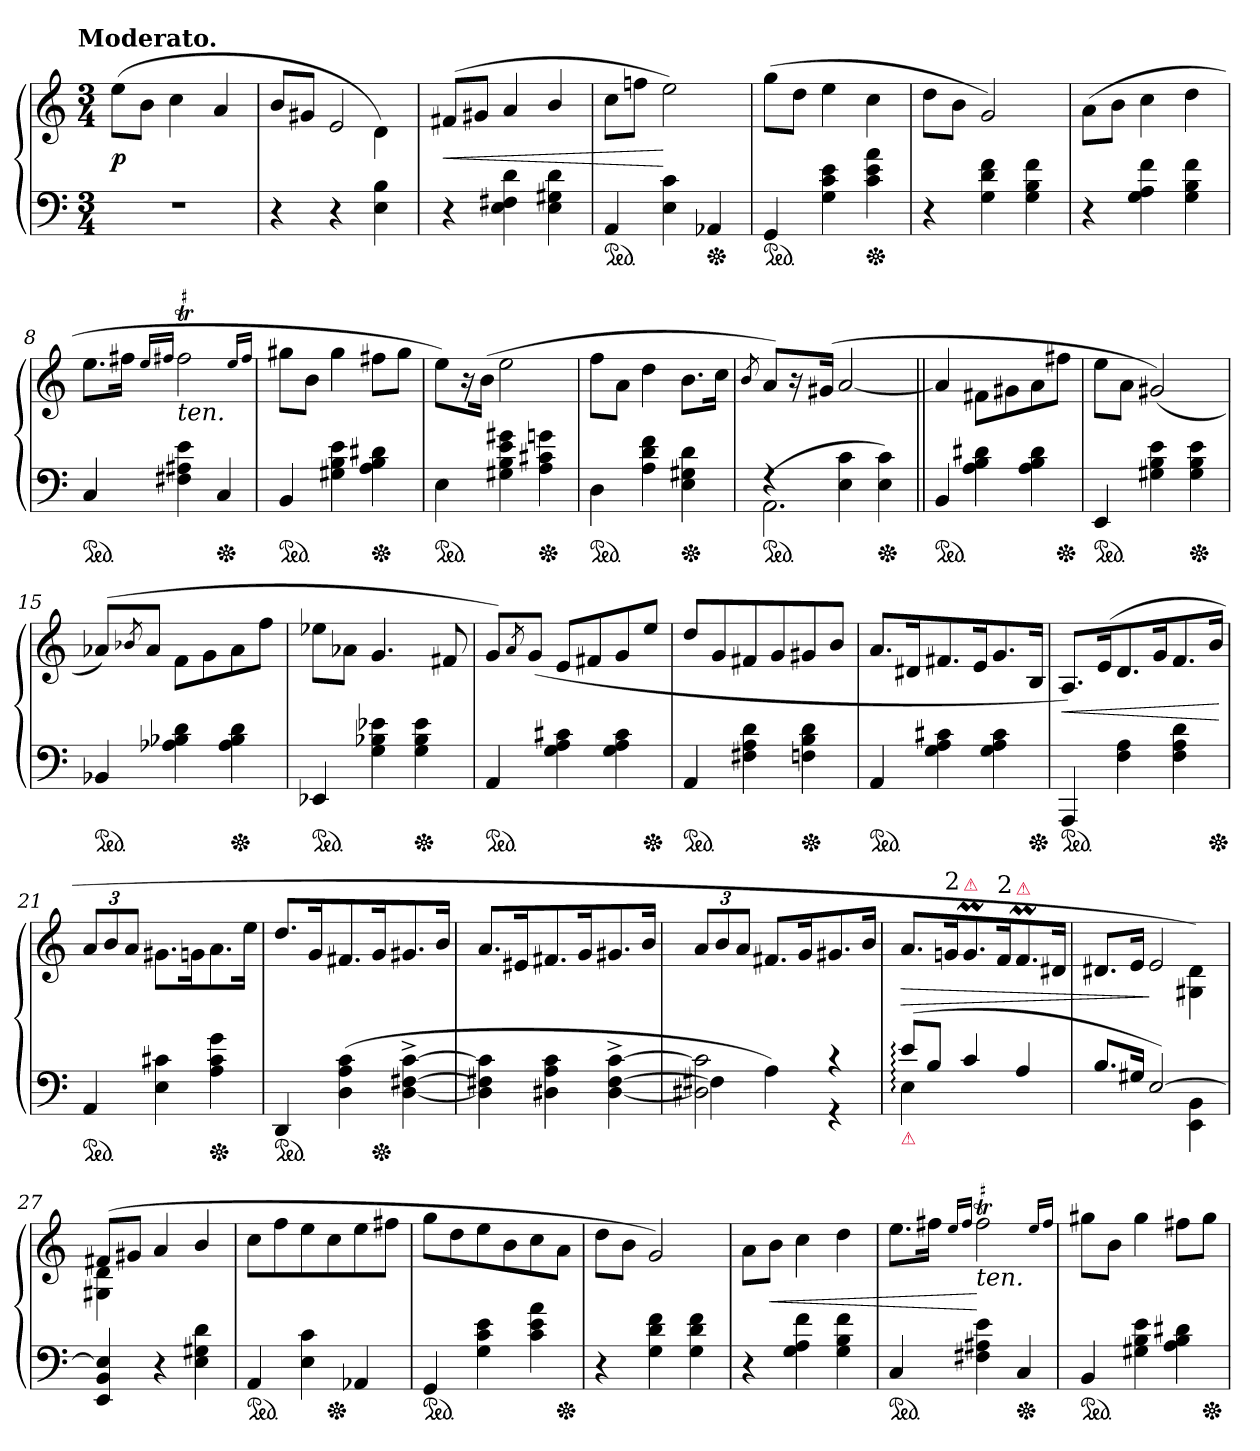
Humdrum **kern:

**kern	**kern	**dynam
*part1	*part1	*part1
*staff2	*staff1	*staff1/2
*clefF4	*clefG2	*
*k[]	*k[]	*
!!LO:TX:omd:t=Moderato.
*M3/4	*M3/4	*
=1	=1	=1
2.rF	(>8eeL	p
.	8bJ	.
.	4cc	.
.	4a	.
=2	=2	=2
*	*^	*
4r	8bL	2ryy	.
.	8g#XJ	.	.
4r	2e	.	.
4E 4B	.	4d)	.
*	*v	*v	*
=3	=3	=3
4r	(>8f#XL	<
.	8g#XJ	.
4E 4F#X 4d	4a	.
4E 4G#X 4d	4b/	.
=4	=4	=4
*ped	*	*
4AA	8ccL	.
.	8ffnJ	.
4E 4c	2ee)	[
*Xped	*	*
4AA-X	.	.
=5	=5	=5
*ped	*	*
4GG	(>8ggL	.
.	8ddJ	.
4G 4c 4e	4ee	.
*Xped	*	*
4c 4e 4a	4cc	.
=6	=6	=6
4r	8ddL	.
.	8bJ	.
4G 4d 4f	2g)	.
4G 4B 4f	.	.
=7	=7	=7
4r	(>8a\L	.
.	8bJ	.
4G 4A 4f	4cc	.
4G 4B 4f	4dd	.
=8	=8	=8
*ped	*	*
4C	8.eeL	.
.	16ff#XJk	.
.	16qqee/LL	.
.	16qqff#X/JJ	.
!	!LO:TX:b:i:t=ten.	!
!	!LO:TR:acc=#	!
4F#X 4A#X 4e	2ff#T	.
*Xped	*	*
4C	.	.
.	16qqee/LL	.
.	16qqff#/JJ	.
=9	=9	=9
*ped	*	*
4BB	8gg#XL	.
.	8bJ	.
4G#X 4B 4e	4gg#	.
*Xped	*	*
4A 4B 4d#X	8ff#XL	.
.	8gg#J	.
=10	=10	=10
*ped	*	*
4E	8eeL)	.
.	16r	.
.	(>16bJk	.
4G#X 4B 4e 4g#X	2ee	.
*Xped	*	*
4A 4c#X 4gn	.	.
=11	=11	=11
*ped	*	*
4D	8ffL	.
.	8aJ	.
4A 4d 4f	4dd	.
*Xped	*	*
4E 4G#X 4d	8.bL	.
.	16ccJk	.
=12	=12	=12
.	8qb/	.
*^	*	*
*ped	*	*	*
(>4r	2.AA	8a/L)	.
.	.	16r	.
.	.	(>16g#XJk	.
4E\ 4c\	.	[2a	.
*Xped	*	*	*
4E\ 4c\)	.	.	.
*v	*v	*	*
=13||	=13||	=13||
*ped	*	*
4BB	4a]	.
4A 4B 4d#X	8f#XL	.
.	8g#X	.
4A 4B 4d#	8a	.
*Xped	*	*
.	8ff#XJ	.
=14	=14	=14
*ped	*	*
4EE	8ee\L	.
.	8aJ	.
4G#X 4B 4e	(<2g#X)	.
*Xped	*	*
4G# 4B 4e	.	.
=15	=15	=15
*ped	*	*
4BB-X	(>8a-XL)	.
.	8qb-X/	.
.	8a-J	.
4A-X 4B-X 4d	8fL	.
.	8g	.
*Xped	*	*
4A- 4B- 4d	8a-	.
.	8ffJ	.
=16	=16	=16
*ped	*	*
4EE-X	8ee-X\L	.
.	8a-XJ	.
4G 4B-X 4e-X	4.g	.
*Xped	*	*
4G 4B- 4e-	.	.
.	8f#X	.
=17	=17	=17
*ped	*	*
4AA	8gL)	.
.	8qa/	.
.	(>8gJ	.
4G 4A 4c#X	8eL	.
.	8f#X	.
4G 4A 4c#	8g	.
*Xped	*	*
.	8eeJ	.
=18	=18	=18
*ped	*	*
4AA	8ddL	.
.	8g	.
4F#X 4A 4d	8f#X	.
.	8g	.
*Xped	*	*
4Fn 4B 4d	8g#X	.
.	8bJ	.
=19	=19	=19
*ped	*	*
4AA	8.aL	.
.	16d#XK	.
4G 4A 4c#X	8.f#X	.
.	16eK	.
4G 4A 4c#	8.g	.
*Xped	*	*
.	16BJk	.
=20	=20	=20
*ped	*	*
4AAA	8.AL)	<
.	(>16eK	.
4F 4A	8.d	.
.	16gK	.
4F 4A 4d	8.f	.
*Xped	*	*
.	16bJk	.
.	.	[
=21	=21	=21
*ped	*	*
4AA	12aL	.
.	12b	.
.	12aJ	.
4E 4c#X	8.g#XL	.
.	16gnK	.
*Xped	*	*
4A 4c# 4g	8.a	.
.	16eeJk	.
=22	=22	=22
*ped	*	*
4DD	8.ddL	.
.	16gK	.
(>4D 4A 4c	8.f#X	.
*Xped	*	*
.	16gK	.
[4D^< [4F#X^< [4c^<	8.g#X	.
.	16bJk	.
=23	=23	=23
4D] 4F#X] 4c]	8.aL	.
.	16e#XK	.
4D#X 4A 4c	8.f#X	.
.	16gK	.
[4D#^< [4F#^< [4c^<	8.g#X	.
.	16bJk	.
=24	=24	=24
*^	*	*
2D#X]\ 2c]\	4F#X]	12aL	.
.	.	12b	.
.	.	12aJ	.
.	4A)	8.f#XL	.
.	.	16gK	.
4r	4r	8.g#X	.
.	.	16bJk	.
=25	=25	=25	=25
!LO:TX:b:i:color=crimson:t=⚠	!	!	!
!	!	!	!LO:HP:b
(>8e:L	4E:	8.aL	>
8BJ	.	.	.
!	!	!LO:TX:a:t=2	!
.	.	16gnK	.
!	!	!LO:TX:a:color=crimson:t=⚠	!
4c/	2ryy	8.gM	.
!	!	!LO:TX:a:t=2	!
.	.	16fK	.
!	!	!LO:TX:a:color=crimson:t=⚠	!
4A/	.	8.fM	.
.	.	16d#XJk	.
=26	=26	=26	=26
*	*	*^	*
8.B/L	2ryy	8.d#XL	2ryy	.
16G#XJk	.	16eJk	.	.
[2E)	.	2e	.	]
.	4EE 4BB	.	4G#X 4d#)	.
*v	*v	*	*	*
=27	=27	=27	=27
4EE 4BB 4E]	(>8f#XL	4G#X 4d	.
.	8g#XJ	.	.
4r	4a	2ryy	.
4E 4G#X 4d	4b/	.	.
*	*v	*v	*
=28	=28	=28
*ped	*	*
4AA	8ccL	.
.	8ff	.
4E 4c	8ee	.
*Xped	*	*
.	8cc	.
4AA-X	8ee	.
.	8ff#XJ	.
=29	=29	=29
*ped	*	*
4GG	8ggL	.
.	8dd	.
4G 4c 4e	8ee	.
.	8b	.
4c 4e 4a	8cc	.
*Xped	*	*
.	8aJ	.
=30	=30	=30
4r	8ddL	.
.	8bJ	.
4G 4d 4f	2g)	.
4G 4d 4f	.	.
=31	=31	=31
4r	8a\L	.
.	8bJ	<
4G 4A 4f	4cc	.
4G 4B 4f	4dd	.
=32	=32	=32
*ped	*	*
4C	8.eeL	.
.	16ff#XJk	.
.	16qqee/LL	.
.	16qqff#/JJ	.
!	!LO:TX:b:i:t=ten.	!
!	!LO:TR:acc=#	!
4F#X 4A#X 4e	2ff#T	[
*Xped	*	*
4C	.	.
.	16qqee/LL	.
.	16qqff#/JJ	.
=33	=33	=33
*ped	*	*
4BB	8gg#XL	.
.	8bJ	.
4G#X 4B 4e	4gg#	.
4A 4B 4d#X	8ff#XL	.
*Xped	*	*
.	8gg#J	.
=	=	=
*-	*-	*-
